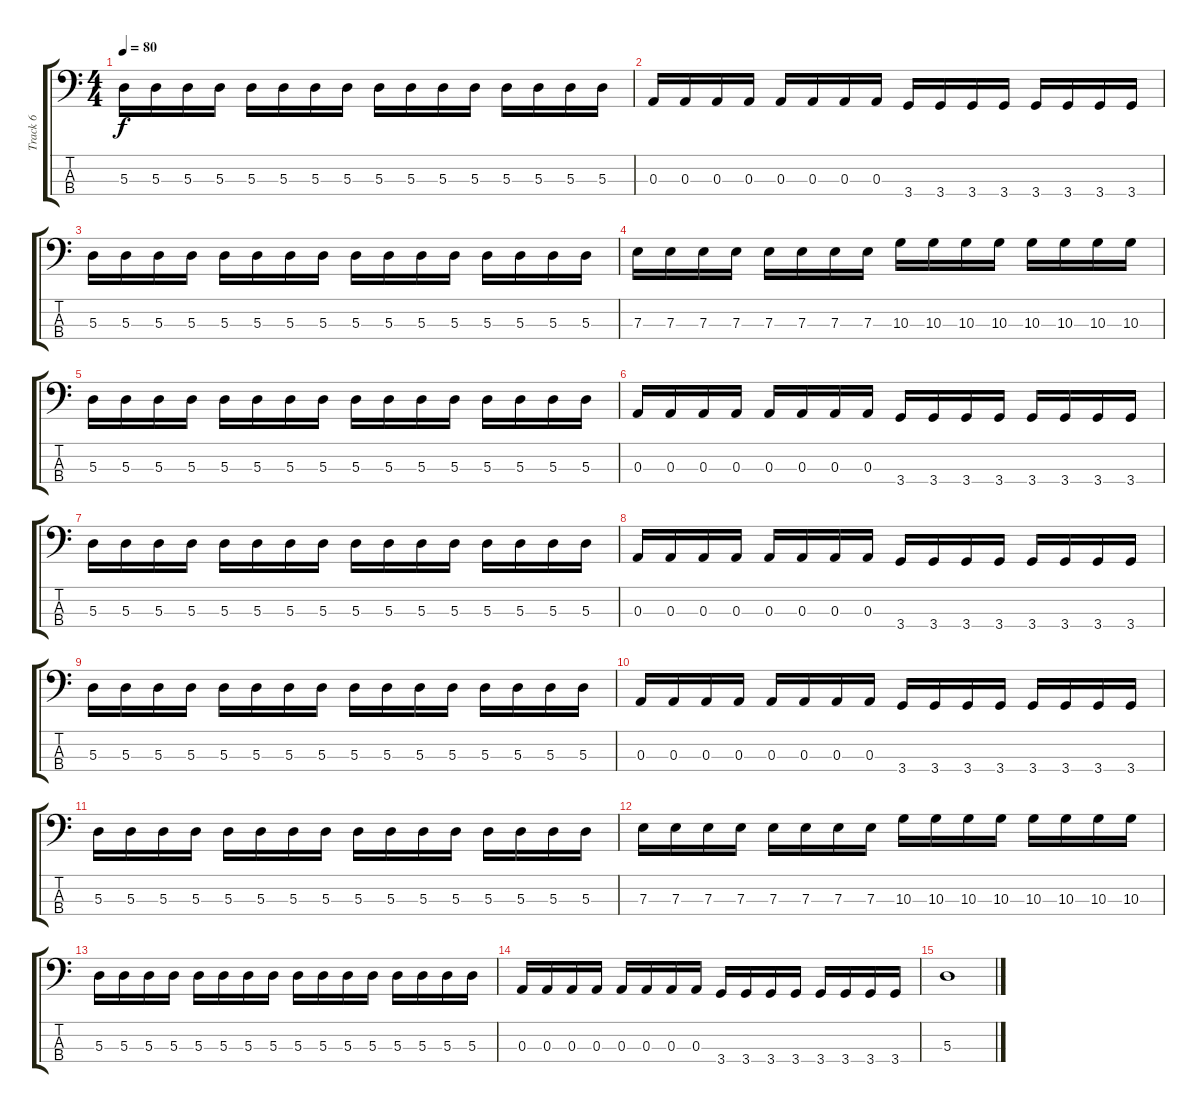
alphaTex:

\track ("Track 6" "Track 6") {instrument electricbassfinger}
\staff {score tabs}
\tuning (G2 D2 A1 E1) {hide}
\ts (4 4)
\tempo 80
\clef f4
\ks c
5.3.16{dy f} 5.3.16 5.3.16 5.3.16 5.3.16 5.3.16 5.3.16 5.3.16 5.3.16 5.3.16 5.3.16 5.3.16 5.3.16 5.3.16 5.3.16 5.3.16 |
0.3.16 0.3.16 0.3.16 0.3.16 0.3.16 0.3.16 0.3.16 0.3.16 3.4.16 3.4.16 3.4.16 3.4.16 3.4.16 3.4.16 3.4.16 3.4.16 |
5.3.16 5.3.16 5.3.16 5.3.16 5.3.16 5.3.16 5.3.16 5.3.16 5.3.16 5.3.16 5.3.16 5.3.16 5.3.16 5.3.16 5.3.16 5.3.16 |
7.3.16 7.3.16 7.3.16 7.3.16 7.3.16 7.3.16 7.3.16 7.3.16 10.3.16 10.3.16 10.3.16 10.3.16 10.3.16 10.3.16 10.3.16 10.3.16 |
5.3.16 5.3.16 5.3.16 5.3.16 5.3.16 5.3.16 5.3.16 5.3.16 5.3.16 5.3.16 5.3.16 5.3.16 5.3.16 5.3.16 5.3.16 5.3.16 |
0.3.16 0.3.16 0.3.16 0.3.16 0.3.16 0.3.16 0.3.16 0.3.16 3.4.16 3.4.16 3.4.16 3.4.16 3.4.16 3.4.16 3.4.16 3.4.16 |
5.3.16 5.3.16 5.3.16 5.3.16 5.3.16 5.3.16 5.3.16 5.3.16 5.3.16 5.3.16 5.3.16 5.3.16 5.3.16 5.3.16 5.3.16 5.3.16 |
0.3.16 0.3.16 0.3.16 0.3.16 0.3.16 0.3.16 0.3.16 0.3.16 3.4.16 3.4.16 3.4.16 3.4.16 3.4.16 3.4.16 3.4.16 3.4.16 |
5.3.16 5.3.16 5.3.16 5.3.16 5.3.16 5.3.16 5.3.16 5.3.16 5.3.16 5.3.16 5.3.16 5.3.16 5.3.16 5.3.16 5.3.16 5.3.16 |
0.3.16 0.3.16 0.3.16 0.3.16 0.3.16 0.3.16 0.3.16 0.3.16 3.4.16 3.4.16 3.4.16 3.4.16 3.4.16 3.4.16 3.4.16 3.4.16 |
5.3.16 5.3.16 5.3.16 5.3.16 5.3.16 5.3.16 5.3.16 5.3.16 5.3.16 5.3.16 5.3.16 5.3.16 5.3.16 5.3.16 5.3.16 5.3.16 |
7.3.16 7.3.16 7.3.16 7.3.16 7.3.16 7.3.16 7.3.16 7.3.16 10.3.16 10.3.16 10.3.16 10.3.16 10.3.16 10.3.16 10.3.16 10.3.16 |
5.3.16 5.3.16 5.3.16 5.3.16 5.3.16 5.3.16 5.3.16 5.3.16 5.3.16 5.3.16 5.3.16 5.3.16 5.3.16 5.3.16 5.3.16 5.3.16 |
0.3.16 0.3.16 0.3.16 0.3.16 0.3.16 0.3.16 0.3.16 0.3.16 3.4.16 3.4.16 3.4.16 3.4.16 3.4.16 3.4.16 3.4.16 3.4.16 |
5.3.1
